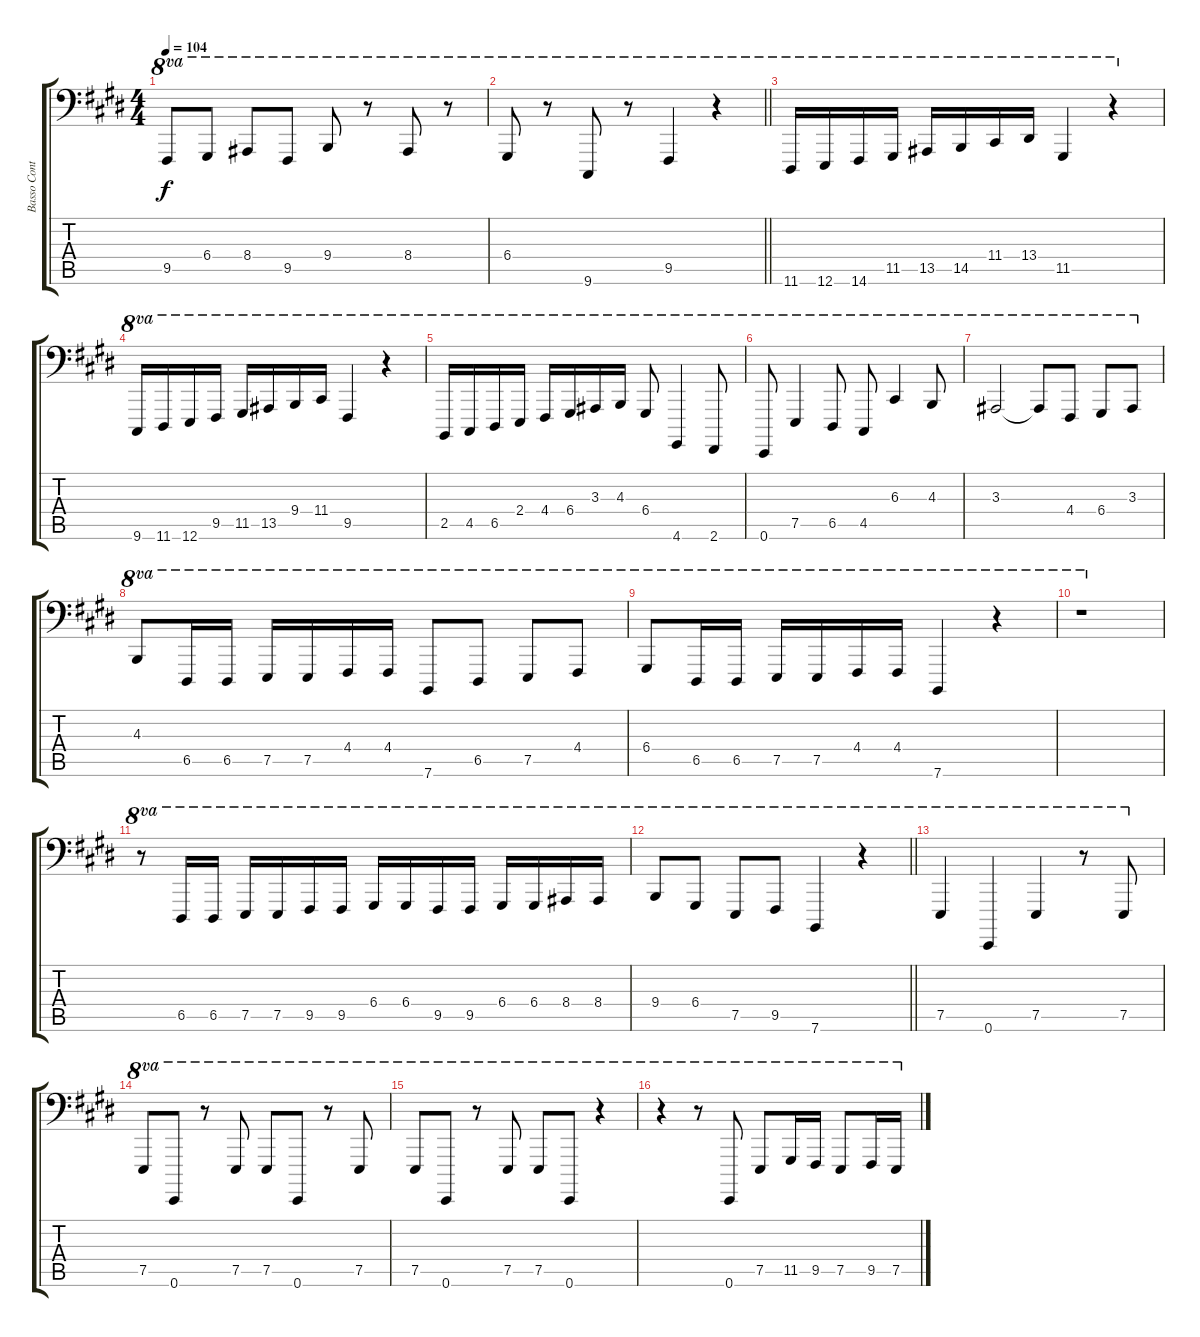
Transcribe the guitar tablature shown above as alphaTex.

\track ("Basso Continuo" "Basso Cont") {instrument harpsichord}
\staff {score tabs}
\tuning (E3 B2 G2 D2 A1 E1) {hide}
\ts (4 4)
\tempo 104
\clef f4
\ks e
9.5.8{ot 8va dy f} 6.4.8{ot 8va} 8.4.8{ot 8va} 9.5.8{ot 8va} 9.4.8{ot 8va} r.8{ot 8va} 8.4.8{ot 8va} r.8{ot 8va} |
\barLineRight lightlight
6.4.8{ot 8va} r.8{ot 8va} 9.6.8{ot 8va} r.8{ot 8va} 9.5.4{ot 8va} r.4{ot 8va} |
11.6.16{ot 8va} 12.6.16{ot 8va} 14.6.16{ot 8va} 11.5.16{ot 8va} 13.5.16{ot 8va} 14.5.16{ot 8va} 11.4.16{ot 8va} 13.4.16{ot 8va} 11.5.4{ot 8va} r.4{ot 8va} |
9.6.16{ot 8va} 11.6.16{ot 8va} 12.6.16{ot 8va} 9.5.16{ot 8va} 11.5.16{ot 8va} 13.5.16{ot 8va} 9.4.16{ot 8va} 11.4.16{ot 8va} 9.5.4{ot 8va} r.4{ot 8va} |
2.5.16{ot 8va} 4.5.16{ot 8va} 6.5.16{ot 8va} 2.4.16{ot 8va} 4.4.16{ot 8va} 6.4.16{ot 8va} 3.3.16{ot 8va} 4.3.16{ot 8va} 6.4.8{ot 8va} 4.6.4{ot 8va} 2.6.8{ot 8va} |
0.6.8{ot 8va} 7.5.4{ot 8va} 6.5.8{ot 8va} 4.5.8{ot 8va} 6.3.4{ot 8va} 4.3.8{ot 8va} |
3.3.2{ot 8va} 3.3{t}.8{ot 8va} 4.4.8{ot 8va} 6.4.8{ot 8va} 3.3.8{ot 8va} |
4.3.8{ot 8va} 6.5.16{ot 8va} 6.5.16{ot 8va} 7.5.16{ot 8va} 7.5.16{ot 8va} 4.4.16{ot 8va} 4.4.16{ot 8va} 7.6.8{ot 8va} 6.5.8{ot 8va} 7.5.8{ot 8va} 4.4.8{ot 8va} |
6.4.8{ot 8va} 6.5.16{ot 8va} 6.5.16{ot 8va} 7.5.16{ot 8va} 7.5.16{ot 8va} 4.4.16{ot 8va} 4.4.16{ot 8va} 7.6.4{ot 8va} r.4{ot 8va} |
r.1{ot 8va} |
r.8{ot 8va} 6.5.16{ot 8va} 6.5.16{ot 8va} 7.5.16{ot 8va} 7.5.16{ot 8va} 9.5.16{ot 8va} 9.5.16{ot 8va} 6.4.16{ot 8va} 6.4.16{ot 8va} 9.5.16{ot 8va} 9.5.16{ot 8va} 6.4.16{ot 8va} 6.4.16{ot 8va} 8.4.16{ot 8va} 8.4.16{ot 8va} |
\barLineRight lightlight
9.4.8{ot 8va} 6.4.8{ot 8va} 7.5.8{ot 8va} 9.5.8{ot 8va} 7.6.4{ot 8va} r.4{ot 8va} |
7.5.4{ot 8va} 0.6.4{ot 8va} 7.5.4{ot 8va} r.8{ot 8va} 7.5.8{ot 8va} |
7.5.8{ot 8va} 0.6.8{ot 8va} r.8{ot 8va} 7.5.8{ot 8va} 7.5.8{ot 8va} 0.6.8{ot 8va} r.8{ot 8va} 7.5.8{ot 8va} |
7.5.8{ot 8va} 0.6.8{ot 8va} r.8{ot 8va} 7.5.8{ot 8va} 7.5.8{ot 8va} 0.6.8{ot 8va} r.4{ot 8va} |
r.4{ot 8va} r.8{ot 8va} 0.6.8{ot 8va} 7.5.8{ot 8va} 11.5.16{ot 8va} 9.5.16{ot 8va} 7.5.8{ot 8va} 9.5.16{ot 8va} 7.5.16{ot 8va}
